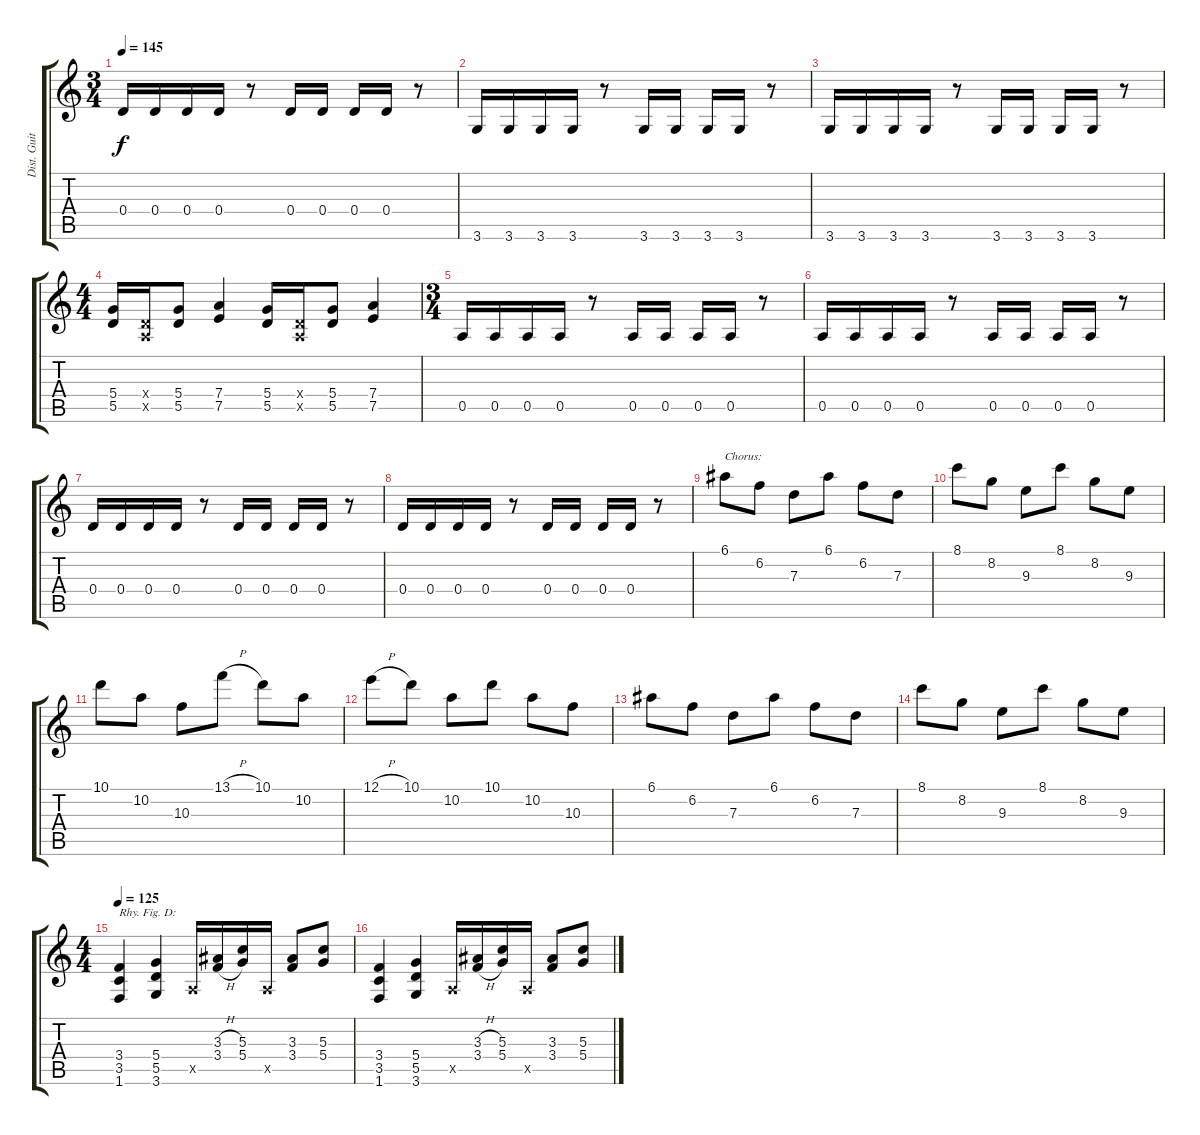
\track ("Dist. Guitar 2" "Dist. Guit") {instrument distortionguitar}
\staff {score tabs}
\tuning (E4 B3 G3 D3 A2 E2) {hide}
\ts (3 4)
\tempo 145
\clef g2
\ks c
0.4.16{dy f} 0.4.16 0.4.16 0.4.16 r.8 0.4.16 0.4.16 0.4.16 0.4.16 r.8 |
3.6.16 3.6.16 3.6.16 3.6.16 r.8 3.6.16 3.6.16 3.6.16 3.6.16 r.8 |
3.6.16 3.6.16 3.6.16 3.6.16 r.8 3.6.16 3.6.16 3.6.16 3.6.16 r.8 |
\ts (4 4)
(5.4 5.5).16 (0.4{x} 0.5{x}).16 (5.4 5.5).8 (7.4 7.5).4 (5.4 5.5).16 (0.4{x} 0.5{x}).16 (5.4 5.5).8 (7.4 7.5).4 |
\ts (3 4)
0.5.16 0.5.16 0.5.16 0.5.16 r.8 0.5.16 0.5.16 0.5.16 0.5.16 r.8 |
0.5.16 0.5.16 0.5.16 0.5.16 r.8 0.5.16 0.5.16 0.5.16 0.5.16 r.8 |
0.4.16 0.4.16 0.4.16 0.4.16 r.8 0.4.16 0.4.16 0.4.16 0.4.16 r.8 |
0.4.16 0.4.16 0.4.16 0.4.16 r.8 0.4.16 0.4.16 0.4.16 0.4.16 r.8 |
6.1.8{txt "Chorus:"} 6.2.8 7.3.8 6.1.8 6.2.8 7.3.8 |
8.1.8 8.2.8 9.3.8 8.1.8 8.2.8 9.3.8 |
10.1.8 10.2.8 10.3.8 13.1{h}.8 10.1.8 10.2.8 |
12.1{h}.8 10.1.8 10.2.8 10.1.8 10.2.8 10.3.8 |
6.1.8 6.2.8 7.3.8 6.1.8 6.2.8 7.3.8 |
8.1.8 8.2.8 9.3.8 8.1.8 8.2.8 9.3.8 |
\ts (4 4)
\tempo 125
(3.4 3.5 1.6).4{txt "Rhy. Fig. D:" instrument distortionguitar} (5.4 5.5 3.6).4 0.5{x}.16 (3.3{h} 3.4{h}).16 (5.3 5.4).16 0.5{x}.16 (3.3 3.4).8 (5.3 5.4).8 |
(3.4 3.5 1.6).4 (5.4 5.5 3.6).4 0.5{x}.16 (3.3{h} 3.4{h}).16 (5.3 5.4).16 0.5{x}.16 (3.3 3.4).8 (5.3 5.4).8
